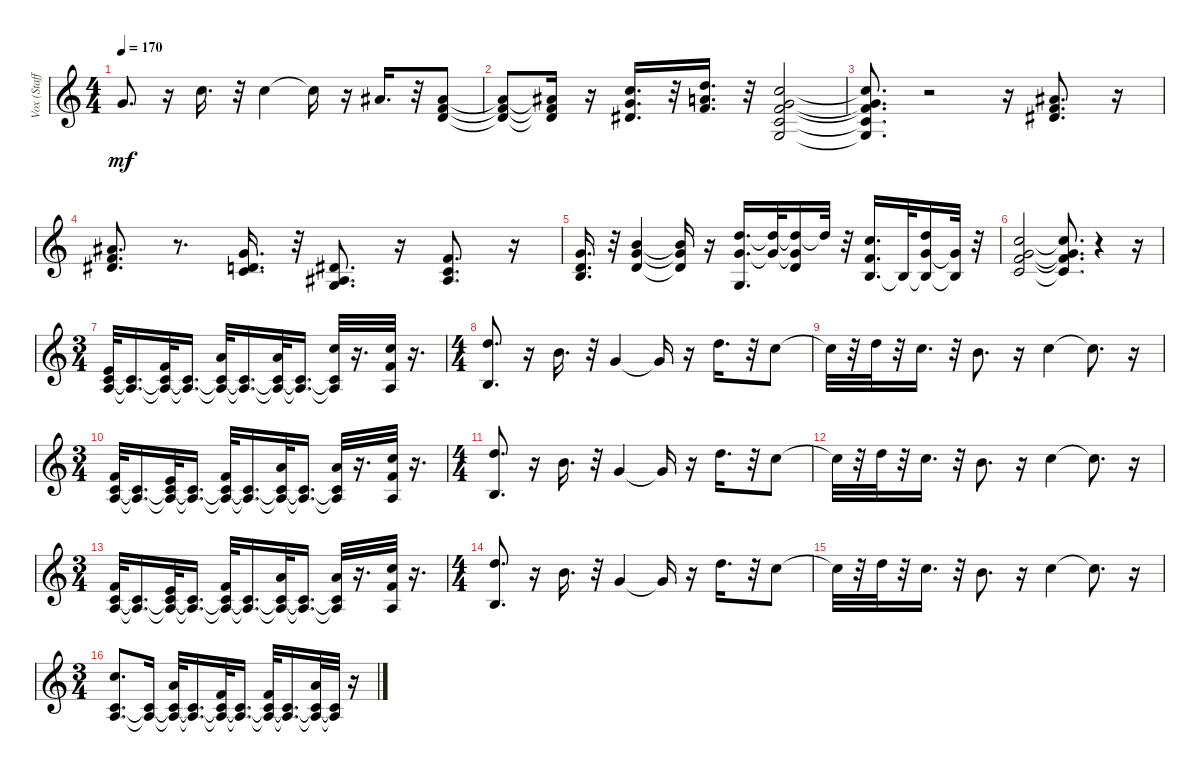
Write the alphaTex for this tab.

\track ("Vox (Staff 1)" "Vox (Staff") {instrument celesta}
\staff {score}
\tuning (E4 B3 G3 D3 A2 E2 B1) {hide}
\ts (4 4)
\tempo 170
\clef g2
\ks c
3.1.8{d dy mf instrument celesta} r.16 8.1.16{d} r.32 8.1.4 8.1{t}.16 r.16 6.1.16{d} r.32 (1.1 3.2 15.3).8 |
(1.1{t} 3.2{t} 15.3{t}).8 (1.1{t} 3.2{t} 15.3{t}).16 r.16 (3.1 4.2 17.3).16{d} r.32 (1.1 10.2 19.3).16{d} r.32 (1.1 1.2 0.3 17.4 27.5).2 |
(1.1{t} 1.2{t} 0.3{t} 17.4{t} 27.5{t}).8{d} r.2 r.16 (1.1 4.2 15.3).8{d} r.16 |
(1.1 4.2 15.3).8{d} r.8{d} (3.1 1.2 7.3).16{d} r.32 (4.2 0.3 8.4).8{d} r.16 (1.1 1.2 3.3).8{d} r.16 |
(3.1 0.2 7.3).16{d} r.32 (3.1 3.2 16.3).4 (3.1{t} 3.2{t} 16.3{t}).16 r.16 (3.1 15.2 0.3).16{d} (3.1{t} 15.2{t}).32 (3.1{t} 15.2{t} 7.3).16 15.2{t}.32 r.32 (1.1 0.2 17.3).16{d} 0.2{t}.32 (3.1 0.2{t} 19.3).16 (3.1{t} 0.2{t}).32 r.32 |
(1.1 1.2 12.3 22.4).2 (1.1{t} 1.2{t} 12.3{t} 22.4{t}).8{d} r.4 r.16 |
\ts (3 4)
(0.1 1.2 2.3).32 (1.2{t} 2.3{t}).16{d} (1.1 1.2{t} 2.3{t}).32 (1.2{t} 2.3{t}).16{d} (5.1 1.2{t} 2.3{t}).32 (1.2{t} 2.3{t}).16{d} (5.1 1.2{t} 2.3{t}).32 (1.2{t} 2.3{t}).16{d} (8.1 1.2{t} 2.3{t}).32 r.16{d} (1.1 13.2 2.3).32 r.16{d} |
\ts (4 4)
(10.1 0.2).8{d} r.16 7.1.16{d} r.32 3.1.4 3.1{t}.16 r.16 10.1.16{d} r.32 8.1.8 |
8.1{t}.32 r.32 10.1.32 r.32 8.1.16{d} r.32 7.1.8{d} r.16 8.1.4 8.1{t}.8{d} r.16 |
\ts (3 4)
(1.1 1.2 2.3).32 (1.2{t} 2.3{t}).16{d} (0.1 1.2{t} 2.3{t}).32 (1.2{t} 2.3{t}).16{d} (1.1 1.2{t} 2.3{t}).32 (1.2{t} 2.3{t}).16{d} (5.1 1.2{t} 2.3{t}).32 (1.2{t} 2.3{t}).16{d} (5.1 1.2{t} 2.3{t}).32 r.16{d} (1.1 13.2 2.3).32 r.16{d} |
\ts (4 4)
(10.1 0.2).8{d} r.16 7.1.16{d} r.32 3.1.4 3.1{t}.16 r.16 10.1.16{d} r.32 8.1.8 |
8.1{t}.32 r.32 10.1.32 r.32 8.1.16{d} r.32 7.1.8{d} r.16 8.1.4 8.1{t}.8{d} r.16 |
\ts (3 4)
(1.1 1.2 2.3).32 (1.2{t} 2.3{t}).16{d} (0.1 1.2{t} 2.3{t}).32 (1.2{t} 2.3{t}).16{d} (1.1 1.2{t} 2.3{t}).32 (1.2{t} 2.3{t}).16{d} (5.1 1.2{t} 2.3{t}).32 (1.2{t} 2.3{t}).16{d} (5.1 1.2{t} 2.3{t}).32 r.16{d} (1.1 13.2 2.3).32 r.16{d} |
\ts (4 4)
(10.1 0.2).8{d} r.16 7.1.16{d} r.32 3.1.4 3.1{t}.16 r.16 10.1.16{d} r.32 8.1.8 |
8.1{t}.32 r.32 10.1.32 r.32 8.1.16{d} r.32 7.1.8{d} r.16 8.1.4 8.1{t}.8{d} r.16 |
\ts (3 4)
(8.1 1.2 2.3).8{d} (1.2{t} 2.3{t}).16 (5.1 1.2{t} 2.3{t}).32 (1.2{t} 2.3{t}).16{d} (1.1 1.2{t} 2.3{t}).32 (1.2{t} 2.3{t}).16{d} (1.1 1.2{t} 2.3{t}).32 (1.2{t} 2.3{t}).16{d} (5.1 1.2{t} 2.3{t}).32 (1.2{t} 2.3{t}).32 r.16
